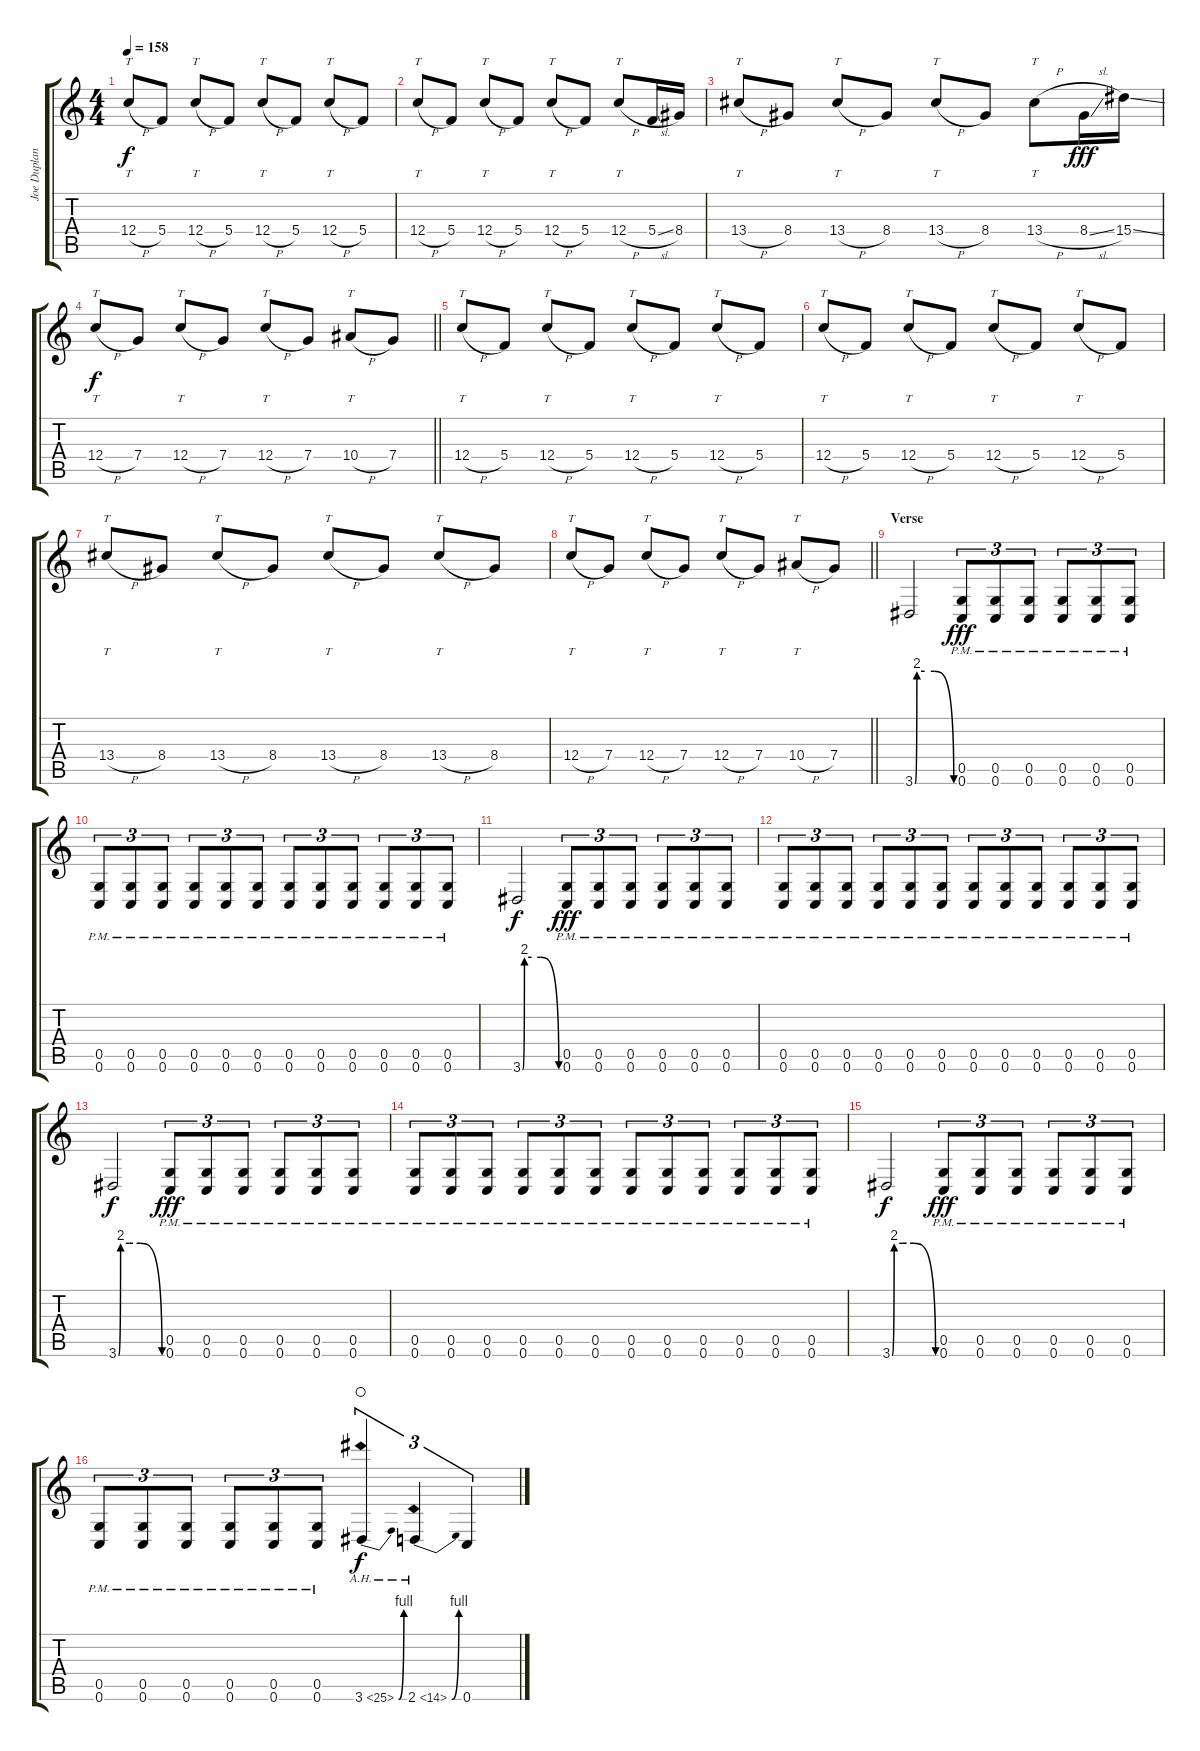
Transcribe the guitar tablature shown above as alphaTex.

\track ("Joe Duplantier" "Joe Duplan") {instrument distortionguitar}
\staff {score tabs}
\tuning (D4 A3 F3 C3 G2 C2) {hide}
\ts (4 4)
\section ("" "")
\tempo 158
\clef g2
\ks c
12.4{h}.8{tt dy f} 5.4.8 12.4{h}.8{tt} 5.4.8 12.4{h}.8{tt} 5.4.8 12.4{h}.8{tt} 5.4.8 |
12.4{h}.8{tt} 5.4.8 12.4{h}.8{tt} 5.4.8 12.4{h}.8{tt} 5.4.8 12.4{h}.8{tt} 5.4{sl}.16 8.4.16 |
13.4{h}.8{tt} 8.4.8 13.4{h}.8{tt} 8.4.8 13.4{h}.8{tt} 8.4.8 13.4{h}.8{tt} 8.4{sl}.16{dy fff} 15.4{ss}.16 |
\barLineRight lightlight
12.4{h}.8{tt dy f} 7.4.8 12.4{h}.8{tt} 7.4.8 12.4{h}.8{tt} 7.4.8 10.4{h}.8{tt} 7.4.8 |
12.4{h}.8{tt} 5.4.8 12.4{h}.8{tt} 5.4.8 12.4{h}.8{tt} 5.4.8 12.4{h}.8{tt} 5.4.8 |
12.4{h}.8{tt} 5.4.8 12.4{h}.8{tt} 5.4.8 12.4{h}.8{tt} 5.4.8 12.4{h}.8{tt} 5.4.8 |
13.4{h}.8{tt} 8.4.8 13.4{h}.8{tt} 8.4.8 13.4{h}.8{tt} 8.4.8 13.4{h}.8{tt} 8.4.8 |
\barLineRight lightlight
12.4{h}.8{tt} 7.4.8 12.4{h}.8{tt} 7.4.8 12.4{h}.8{tt} 7.4.8 10.4{h}.8{tt} 7.4.8 |
\section ("" "Verse")
3.6{be (custom 0 0 3 8 15 8 30 8 60 0)}.2 (0.5{pm} 0.6{pm}).8{tu (3 2) dy fff} (0.5{pm} 0.6{pm}).8{tu (3 2)} (0.5{pm} 0.6{pm}).8{tu (3 2)} (0.5{pm} 0.6{pm}).8{tu (3 2)} (0.5{pm} 0.6{pm}).8{tu (3 2)} (0.5{pm} 0.6{pm}).8{tu (3 2)} |
(0.5{pm} 0.6{pm}).8{tu (3 2)} (0.5{pm} 0.6{pm}).8{tu (3 2)} (0.5{pm} 0.6{pm}).8{tu (3 2)} (0.5{pm} 0.6{pm}).8{tu (3 2)} (0.5{pm} 0.6{pm}).8{tu (3 2)} (0.5{pm} 0.6{pm}).8{tu (3 2)} (0.5{pm} 0.6{pm}).8{tu (3 2)} (0.5{pm} 0.6{pm}).8{tu (3 2)} (0.5{pm} 0.6{pm}).8{tu (3 2)} (0.5{pm} 0.6{pm}).8{tu (3 2)} (0.5{pm} 0.6{pm}).8{tu (3 2)} (0.5{pm} 0.6{pm}).8{tu (3 2)} |
3.6{be (custom 0 0 3 8 15 8 30 8 60 0)}.2{dy f} (0.5{pm} 0.6{pm}).8{tu (3 2) dy fff} (0.5{pm} 0.6{pm}).8{tu (3 2)} (0.5{pm} 0.6{pm}).8{tu (3 2)} (0.5{pm} 0.6{pm}).8{tu (3 2)} (0.5{pm} 0.6{pm}).8{tu (3 2)} (0.5{pm} 0.6{pm}).8{tu (3 2)} |
(0.5{pm} 0.6{pm}).8{tu (3 2)} (0.5{pm} 0.6{pm}).8{tu (3 2)} (0.5{pm} 0.6{pm}).8{tu (3 2)} (0.5{pm} 0.6{pm}).8{tu (3 2)} (0.5{pm} 0.6{pm}).8{tu (3 2)} (0.5{pm} 0.6{pm}).8{tu (3 2)} (0.5{pm} 0.6{pm}).8{tu (3 2)} (0.5{pm} 0.6{pm}).8{tu (3 2)} (0.5{pm} 0.6{pm}).8{tu (3 2)} (0.5{pm} 0.6{pm}).8{tu (3 2)} (0.5{pm} 0.6{pm}).8{tu (3 2)} (0.5{pm} 0.6{pm}).8{tu (3 2)} |
3.6{be (custom 0 0 3 8 15 8 30 8 60 0)}.2{dy f} (0.5{pm} 0.6{pm}).8{tu (3 2) dy fff} (0.5{pm} 0.6{pm}).8{tu (3 2)} (0.5{pm} 0.6{pm}).8{tu (3 2)} (0.5{pm} 0.6{pm}).8{tu (3 2)} (0.5{pm} 0.6{pm}).8{tu (3 2)} (0.5{pm} 0.6{pm}).8{tu (3 2)} |
(0.5{pm} 0.6{pm}).8{tu (3 2)} (0.5{pm} 0.6{pm}).8{tu (3 2)} (0.5{pm} 0.6{pm}).8{tu (3 2)} (0.5{pm} 0.6{pm}).8{tu (3 2)} (0.5{pm} 0.6{pm}).8{tu (3 2)} (0.5{pm} 0.6{pm}).8{tu (3 2)} (0.5{pm} 0.6{pm}).8{tu (3 2)} (0.5{pm} 0.6{pm}).8{tu (3 2)} (0.5{pm} 0.6{pm}).8{tu (3 2)} (0.5{pm} 0.6{pm}).8{tu (3 2)} (0.5{pm} 0.6{pm}).8{tu (3 2)} (0.5{pm} 0.6{pm}).8{tu (3 2)} |
3.6{be (custom 0 0 3 8 15 8 30 8 60 0)}.2{dy f} (0.5{pm} 0.6{pm}).8{tu (3 2) dy fff} (0.5{pm} 0.6{pm}).8{tu (3 2)} (0.5{pm} 0.6{pm}).8{tu (3 2)} (0.5{pm} 0.6{pm}).8{tu (3 2)} (0.5{pm} 0.6{pm}).8{tu (3 2)} (0.5{pm} 0.6{pm}).8{tu (3 2)} |
(0.5{pm} 0.6{pm}).8{tu (3 2)} (0.5{pm} 0.6{pm}).8{tu (3 2)} (0.5{pm} 0.6{pm}).8{tu (3 2)} (0.5{pm} 0.6{pm}).8{tu (3 2)} (0.5{pm} 0.6{pm}).8{tu (3 2)} (0.5{pm} 0.6{pm}).8{tu (3 2)} 3.6{be (bend 0 0 60 4) ah 22}.4{tu (3 2) dy f waho} 2.6{be (bend 0 0 60 4) ah 12}.4{tu (3 2)} 0.6.4{tu (3 2)}
